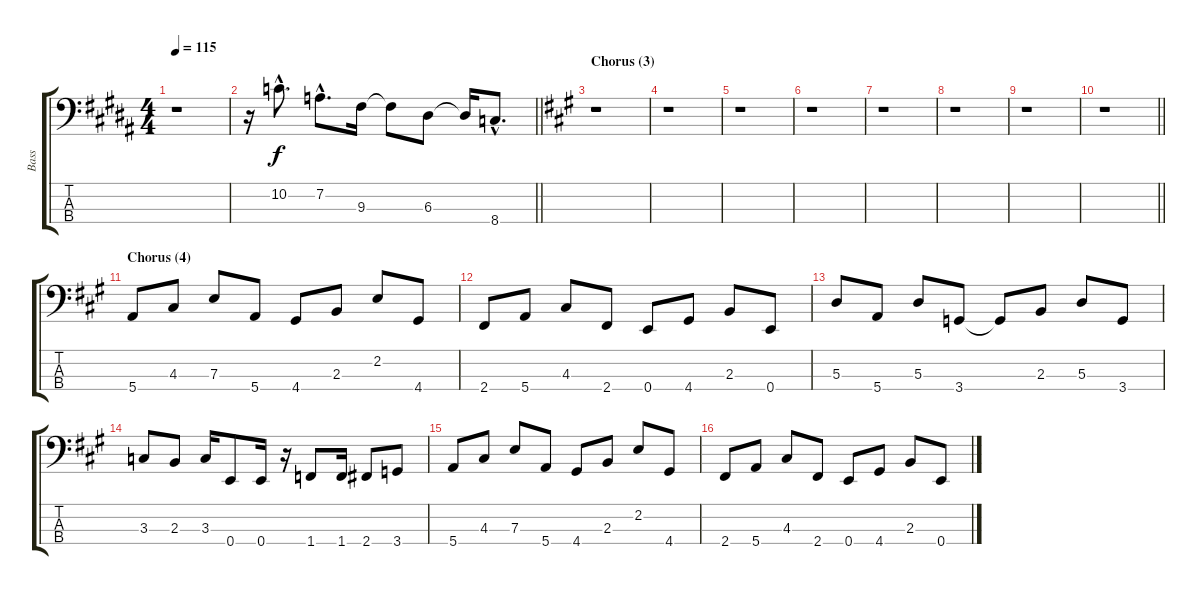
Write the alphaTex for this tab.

\track ("Bass" "Bass") {instrument electricbassfinger}
\staff {score tabs}
\tuning (G2 D2 A1 E1) {hide}
\ts (4 4)
\tempo 115
\clef f4
\ks b
r.1{dy f} |
\barLineRight lightlight
r.16 10.2{hac}.8{d} 7.2{hac}.8{d} 9.3.16 9.3{t}.8 6.3.8 6.3{t}.16 8.4{hac}.8{d} |
\section ("" "Chorus (3)")
\ks a
r.1 |
r.1 |
r.1 |
r.1 |
r.1 |
r.1 |
r.1 |
\barLineRight lightlight
r.1 |
\section ("" "Chorus (4)")
5.4.8 4.3.8 7.3.8 5.4.8 4.4.8 2.3.8 2.2.8 4.4.8 |
2.4.8 5.4.8 4.3.8 2.4.8 0.4.8 4.4.8 2.3.8 0.4.8 |
5.3.8 5.4.8 5.3.8 3.4.8 3.4{t}.8 2.3.8 5.3.8 3.4.8 |
3.3.8 2.3.8 3.3.16 0.4.8 0.4.16 r.16 1.4.8 1.4.16 2.4.8 3.4.8 |
5.4.8 4.3.8 7.3.8 5.4.8 4.4.8 2.3.8 2.2.8 4.4.8 |
2.4.8 5.4.8 4.3.8 2.4.8 0.4.8 4.4.8 2.3.8 0.4.8
